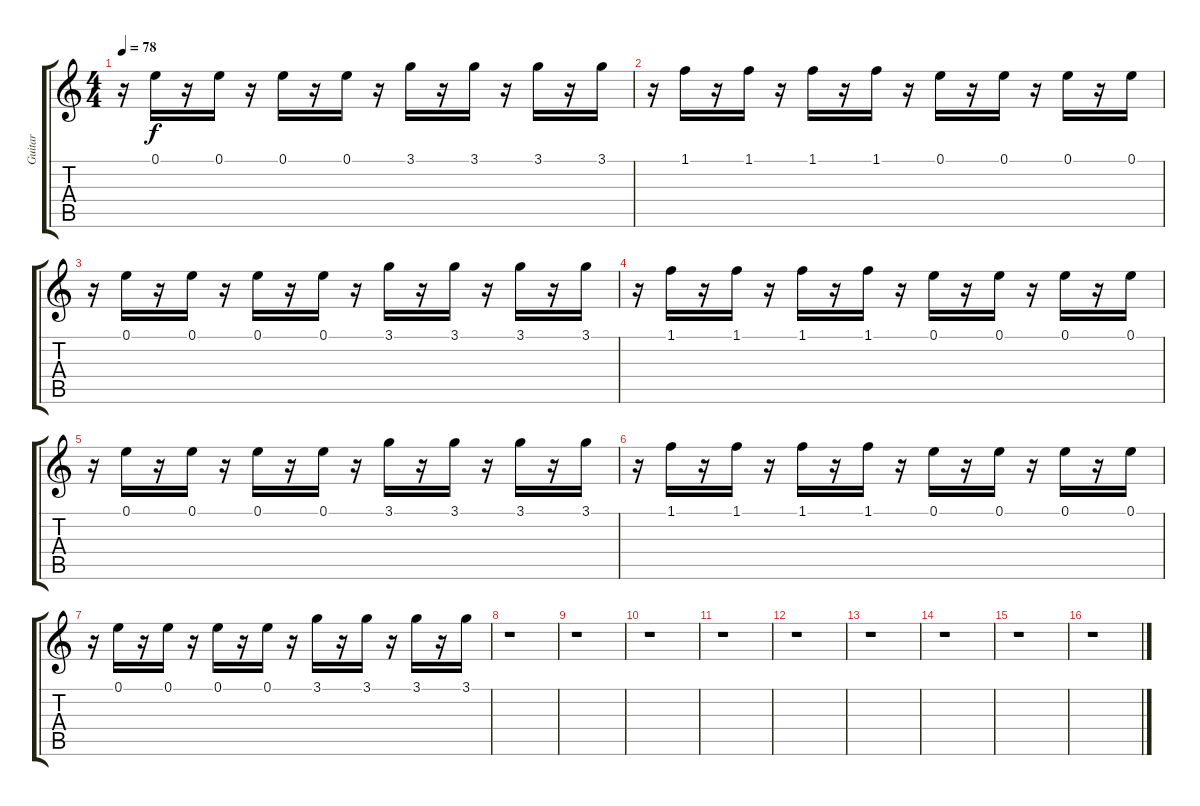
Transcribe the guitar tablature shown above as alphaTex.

\track ("Guitar" "Guitar") {instrument acousticguitarsteel}
\staff {score tabs}
\tuning (E4 B3 G3 D3 A2 E2) {hide}
\ts (4 4)
\tempo 78
\clef g2
\ks c
r.16{dy f} 0.1.16 r.16 0.1.16 r.16 0.1.16 r.16 0.1.16 r.16 3.1.16 r.16 3.1.16 r.16 3.1.16 r.16 3.1.16 |
r.16 1.1.16 r.16 1.1.16 r.16 1.1.16 r.16 1.1.16 r.16 0.1.16 r.16 0.1.16 r.16 0.1.16 r.16 0.1.16 |
r.16 0.1.16 r.16 0.1.16 r.16 0.1.16 r.16 0.1.16 r.16 3.1.16 r.16 3.1.16 r.16 3.1.16 r.16 3.1.16 |
r.16 1.1.16 r.16 1.1.16 r.16 1.1.16 r.16 1.1.16 r.16 0.1.16 r.16 0.1.16 r.16 0.1.16 r.16 0.1.16 |
r.16 0.1.16 r.16 0.1.16 r.16 0.1.16 r.16 0.1.16 r.16 3.1.16 r.16 3.1.16 r.16 3.1.16 r.16 3.1.16 |
r.16 1.1.16 r.16 1.1.16 r.16 1.1.16 r.16 1.1.16 r.16 0.1.16 r.16 0.1.16 r.16 0.1.16 r.16 0.1.16 |
r.16 0.1.16 r.16 0.1.16 r.16 0.1.16 r.16 0.1.16 r.16 3.1.16 r.16 3.1.16 r.16 3.1.16 r.16 3.1.16 |
r.1 |
r.1 |
r.1 |
r.1 |
r.1 |
r.1 |
r.1 |
r.1 |
r.1
